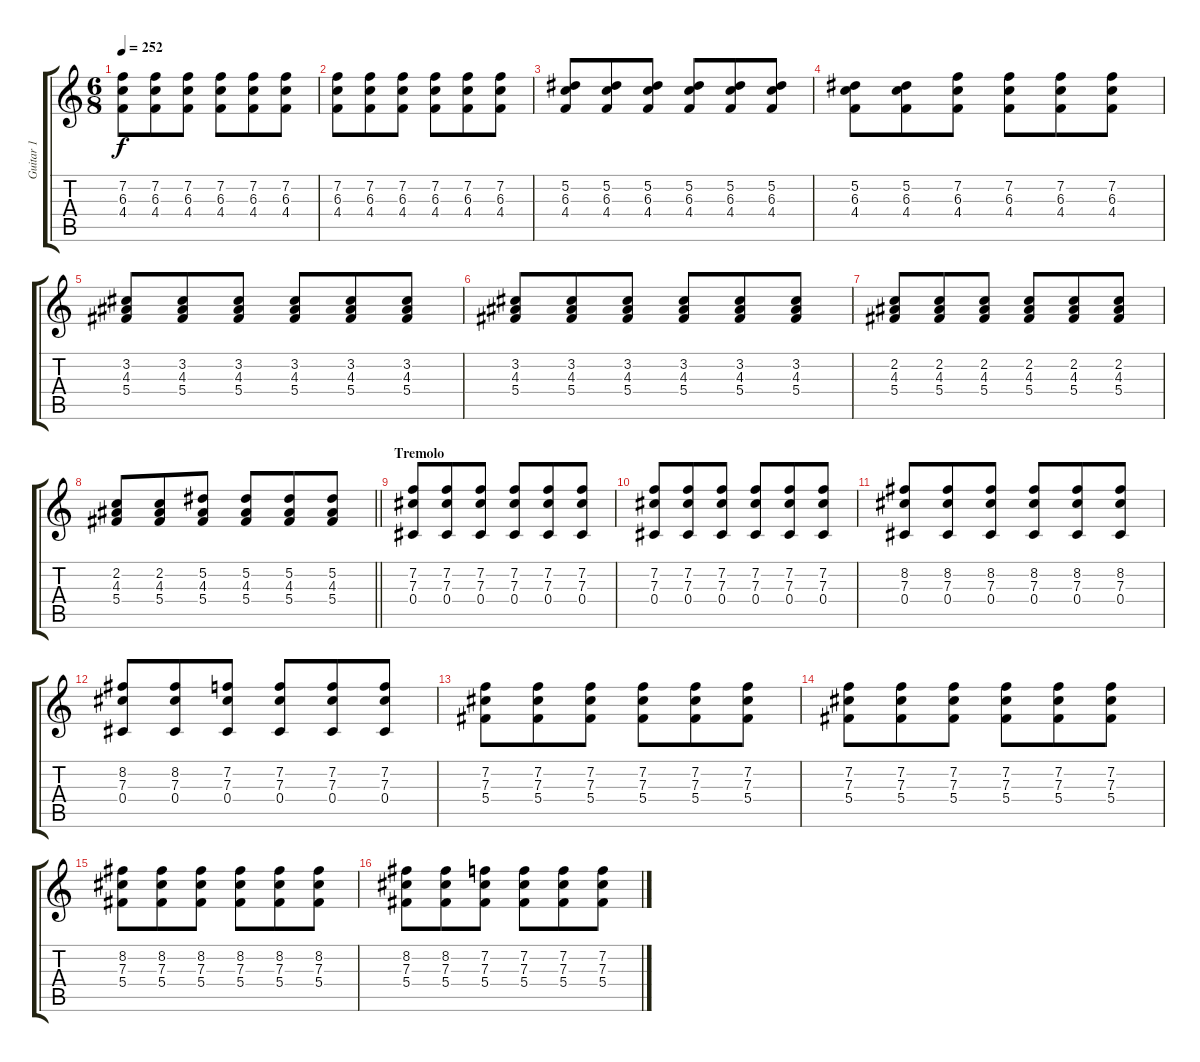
\track ("Guitar 1" "Guitar 1") {instrument electricguitarclean}
\staff {score tabs}
\tuning (Eb4 Bb3 Gb3 Db3 Ab2 Eb2) {hide}
\ts (6 8)
\tempo 252
\clef g2
\ks c
(7.2 6.3 4.4).8{dy f} (7.2 6.3 4.4).8 (7.2 6.3 4.4).8 (7.2 6.3 4.4).8 (7.2 6.3 4.4).8 (7.2 6.3 4.4).8 |
(7.2 6.3 4.4).8 (7.2 6.3 4.4).8 (7.2 6.3 4.4).8 (7.2 6.3 4.4).8 (7.2 6.3 4.4).8 (7.2 6.3 4.4).8 |
(5.2 6.3 4.4).8 (5.2 6.3 4.4).8 (5.2 6.3 4.4).8 (5.2 6.3 4.4).8 (5.2 6.3 4.4).8 (5.2 6.3 4.4).8 |
(5.2 6.3 4.4).8 (5.2 6.3 4.4).8 (7.2 6.3 4.4).8 (7.2 6.3 4.4).8 (7.2 6.3 4.4).8 (7.2 6.3 4.4).8 |
(3.2 4.3 5.4).8 (3.2 4.3 5.4).8 (3.2 4.3 5.4).8 (3.2 4.3 5.4).8 (3.2 4.3 5.4).8 (3.2 4.3 5.4).8 |
(3.2 4.3 5.4).8 (3.2 4.3 5.4).8 (3.2 4.3 5.4).8 (3.2 4.3 5.4).8 (3.2 4.3 5.4).8 (3.2 4.3 5.4).8 |
(2.2 4.3 5.4).8 (2.2 4.3 5.4).8 (2.2 4.3 5.4).8 (2.2 4.3 5.4).8 (2.2 4.3 5.4).8 (2.2 4.3 5.4).8 |
\barLineRight lightlight
(2.2 4.3 5.4).8 (2.2 4.3 5.4).8 (5.2 4.3 5.4).8 (5.2 4.3 5.4).8 (5.2 4.3 5.4).8 (5.2 4.3 5.4).8 |
\section ("" "Tremolo")
(7.2 7.3 0.4).8 (7.2 7.3 0.4).8 (7.2 7.3 0.4).8 (7.2 7.3 0.4).8 (7.2 7.3 0.4).8 (7.2 7.3 0.4).8 |
(7.2 7.3 0.4).8 (7.2 7.3 0.4).8 (7.2 7.3 0.4).8 (7.2 7.3 0.4).8 (7.2 7.3 0.4).8 (7.2 7.3 0.4).8 |
(8.2 7.3 0.4).8 (8.2 7.3 0.4).8 (8.2 7.3 0.4).8 (8.2 7.3 0.4).8 (8.2 7.3 0.4).8 (8.2 7.3 0.4).8 |
(8.2 7.3 0.4).8 (8.2 7.3 0.4).8 (7.2 7.3 0.4).8 (7.2 7.3 0.4).8 (7.2 7.3 0.4).8 (7.2 7.3 0.4).8 |
(7.2 7.3 5.4).8 (7.2 7.3 5.4).8 (7.2 7.3 5.4).8 (7.2 7.3 5.4).8 (7.2 7.3 5.4).8 (7.2 7.3 5.4).8 |
(7.2 7.3 5.4).8 (7.2 7.3 5.4).8 (7.2 7.3 5.4).8 (7.2 7.3 5.4).8 (7.2 7.3 5.4).8 (7.2 7.3 5.4).8 |
(8.2 7.3 5.4).8 (8.2 7.3 5.4).8 (8.2 7.3 5.4).8 (8.2 7.3 5.4).8 (8.2 7.3 5.4).8 (8.2 7.3 5.4).8 |
(8.2 7.3 5.4).8 (8.2 7.3 5.4).8 (7.2 7.3 5.4).8 (7.2 7.3 5.4).8 (7.2 7.3 5.4).8 (7.2 7.3 5.4).8
